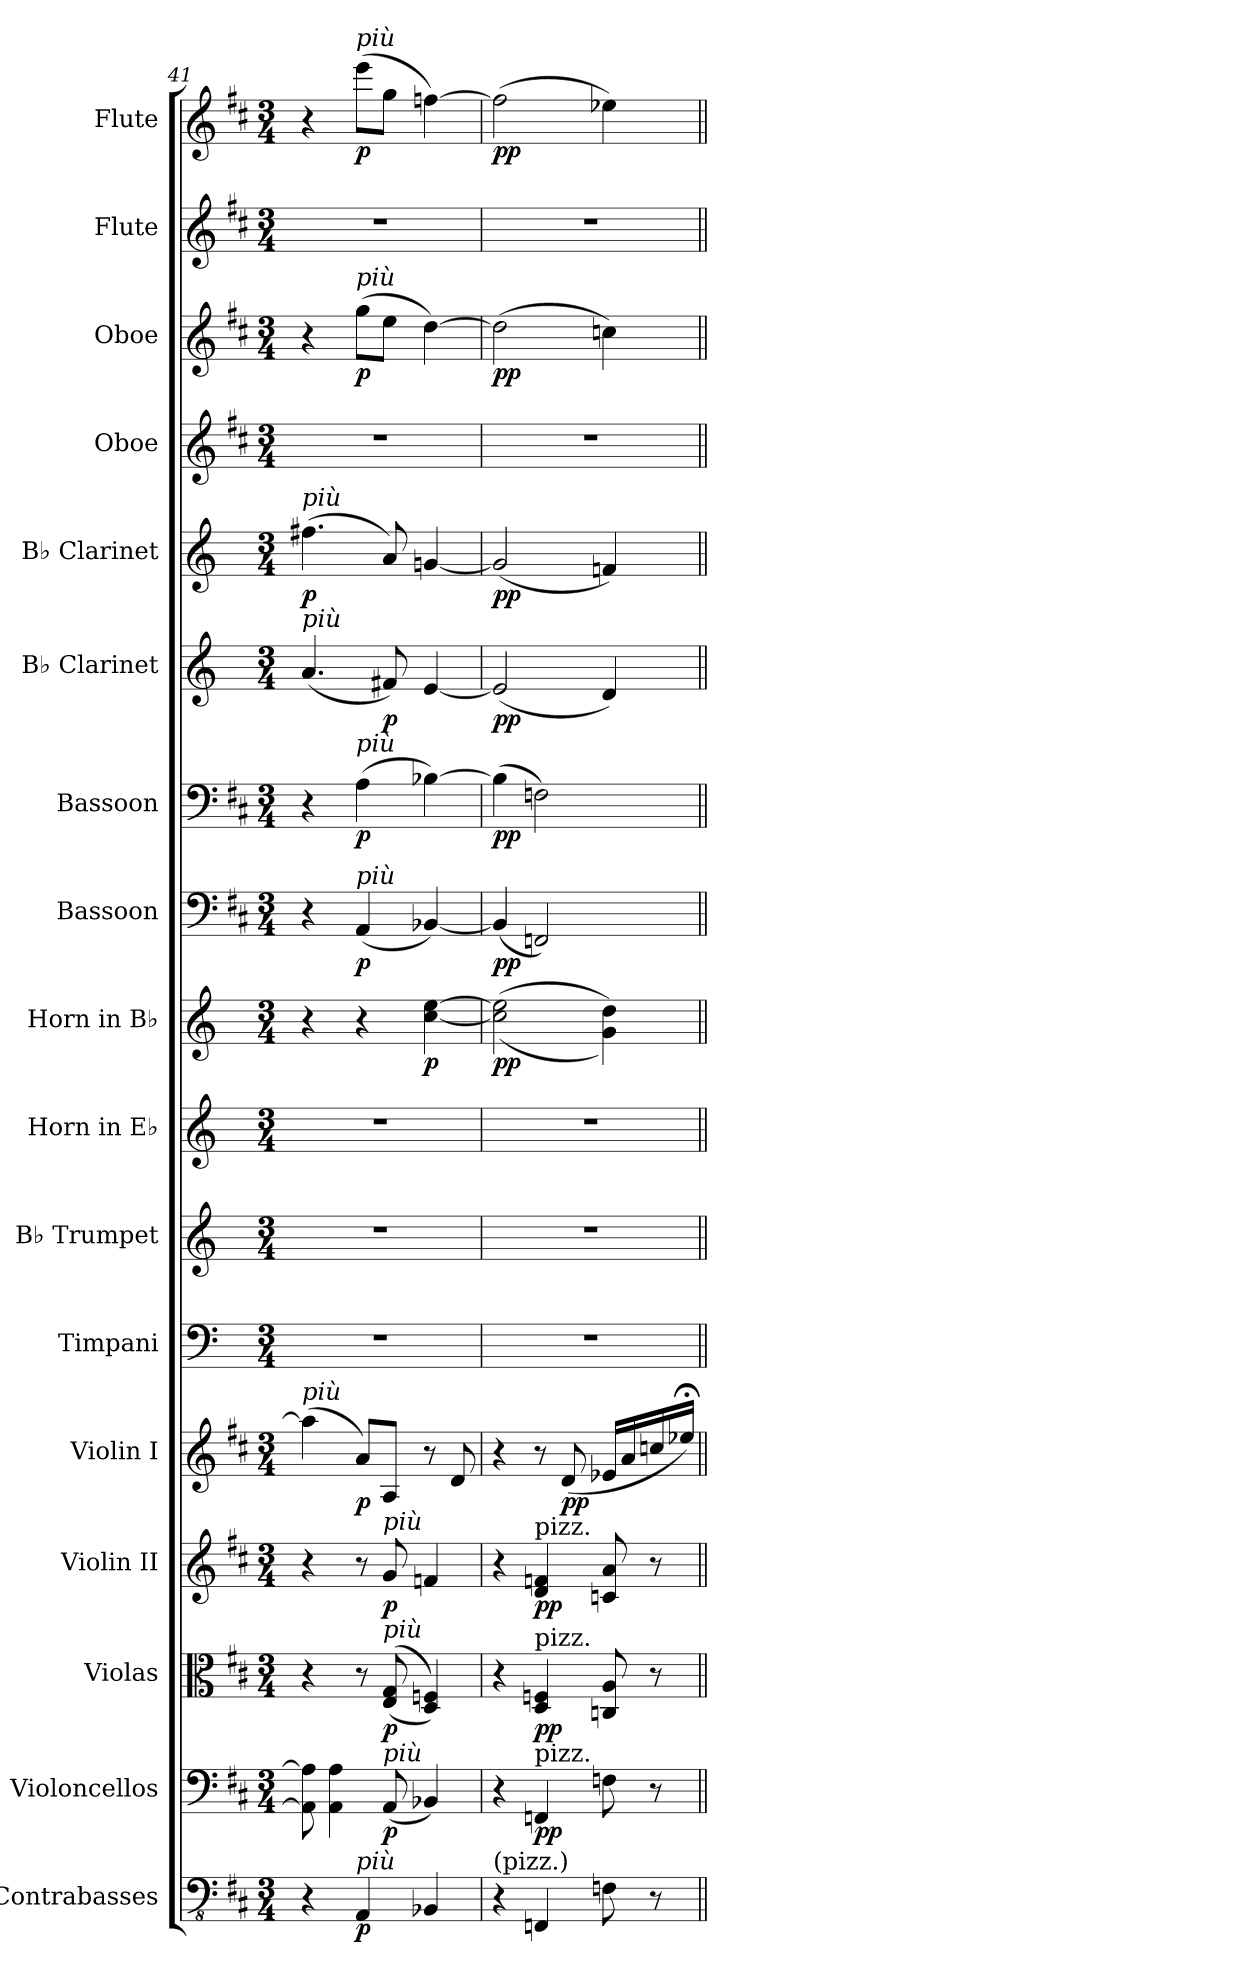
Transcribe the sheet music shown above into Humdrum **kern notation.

**kern	**dynam	**kern	**dynam	**kern	**dynam	**kern	**dynam	**kern	**dynam	**kern	**kern	**kern	**kern	**dynam	**kern	**dynam	**kern	**dynam	**kern	**dynam	**kern	**dynam	**kern	**kern	**dynam	**kern	**kern	**dynam
*part17	*part17	*part16	*part16	*part15	*part15	*part14	*part14	*part13	*part13	*part12	*part11	*part10	*part9	*part9	*part8	*part8	*part7	*part7	*part6	*part6	*part5	*part5	*part4	*part3	*part3	*part2	*part1	*part1
*staff17	*staff17	*staff16	*staff16	*staff15	*staff15	*staff14	*staff14	*staff13	*staff13	*staff12	*staff11	*staff10	*staff9	*staff9	*staff8	*staff8	*staff7	*staff7	*staff6	*staff6	*staff5	*staff5	*staff4	*staff3	*staff3	*staff2	*staff1	*staff1
*I"Contrabasses	*	*I"Violoncellos	*	*I"Violas	*	*I"Violin II	*	*I"Violin I	*	*I"Timpani	*I"B♭ Trumpet	*I"Horn in E♭	*I"Horn in B♭	*	*I"Bassoon	*	*I"Bassoon	*	*I"B♭ Clarinet	*	*I"B♭ Clarinet	*	*I"Oboe	*I"Oboe	*	*I"Flute	*I"Flute	*
*I'Cbs.	*	*I'Vcs.	*	*I'Vlas.	*	*I'Vln II.	*	*I'Vln I.	*	*I'Timp.	*I'B♭ Tpt.	*	*	*	*I'Bsn.	*	*I'Bsn.	*	*I'B♭ Cl.	*	*I'B♭ Cl.	*	*I'Ob.	*I'Ob.	*	*I'Fl.	*I'Fl.	*
*clefFv4	*	*clefF4	*	*clefC3	*	*clefG2	*	*clefG2	*	*clefF4	*clefG2	*clefG2	*clefG2	*	*clefF4	*	*clefF4	*	*clefG2	*	*clefG2	*	*clefG2	*clefG2	*	*clefG2	*clefG2	*
*	*	*	*	*	*	*	*	*	*	*	*ITrd1c2	*ITrd5c9	*ITrd1c2	*	*	*	*	*	*ITrd1c2	*	*ITrd1c2	*	*	*	*	*	*	*
*k[f#c#]	*	*k[f#c#]	*	*k[f#c#]	*	*k[f#c#]	*	*k[f#c#]	*	*k[]	*k[b-e-]	*k[b-e-a-]	*k[b-e-]	*	*k[f#c#]	*	*k[f#c#]	*	*k[b-e-]	*	*k[b-e-]	*	*k[f#c#]	*k[f#c#]	*	*k[f#c#]	*k[f#c#]	*
*M3/4	*	*M3/4	*	*M3/4	*	*M3/4	*	*M3/4	*	*M3/4	*M3/4	*M3/4	*M3/4	*	*M3/4	*	*M3/4	*	*M3/4	*	*M3/4	*	*M3/4	*M3/4	*	*M3/4	*M3/4	*
=41	=41	=41	=41	=41	=41	=41	=41	=41	=41	=41	=41	=41	=41	=41	=41	=41	=41	=41	=41	=41	=41	=41	=41	=41	=41	=41	=41	=41
!	!	!	!	!	!	!	!	!	!	!	!	!	!	!	!	!	!	!	!	!	!LO:TX:a:i:t=più	!	!	!	!	!	!	!
!	!	!	!	!	!	!	!	!	!	!	!	!	!	!	!	!	!	!	!LO:TX:a:i:t=più	!	!	!	!	!	!	!	!	!
!	!	!	!	!	!	!	!	!LO:TX:a:i:t=più	!	!	!	!	!	!	!	!	!	!	!	!	!	!	!	!	!	!	!	!
!	!	!	!	!	!	!	!	!	!	!	!	!	!	!	!	!	!	!	!	!	!	!LO:DY:b	!	!	!	!	!	!
4r	.	8AA\] 8A\]	.	4r	.	4r	.	(4aa\]	.	2.r	2.r	2.r	4r	.	4r	.	4r	.	(4.g/	.	(4.een\	p	2.r	4r	.	2.r	4r	.
.	.	4AA\ 4A\	.	.	.	.	.	.	.	.	.	.	.	.	.	.	.	.	.	.	.	.	.	.	.	.	.	.
*	*	*	*	*	*	*	*	*	*	*	*	*	*	*	*	*	*	*	*	*	*	*	*	*	*	*	*MM30	*
!	!	!	!	!	!	!	!	!	!	!	!	!	!	!	!	!	!	!	!	!	!	!	!	!	!	!	!LO:TX:a:i:t=più	!
!	!	!	!	!	!	!	!	!	!	!	!	!	!	!	!	!	!	!	!	!	!	!	!	!LO:TX:a:i:t=più	!	!	!	!
!	!	!	!	!	!	!	!	!	!	!	!	!	!	!	!	!	!LO:TX:a:i:t=più	!	!	!	!	!	!	!	!	!	!	!
!	!	!	!	!	!	!	!	!	!	!	!	!	!	!	!LO:TX:a:i:t=più	!	!	!	!	!	!	!	!	!	!	!	!	!
!LO:TX:a:i:t=più	!	!	!	!	!	!	!	!	!	!	!	!	!	!	!	!	!	!	!	!	!	!	!	!	!	!	!	!
!	!LO:DY:b	!	!	!	!	!	!	!	!LO:DY:b	!	!	!	!	!	!	!LO:DY:b	!	!LO:DY:b	!	!	!	!	!	!	!LO:DY:b	!	!	!LO:DY:b
4AAA/	p	.	.	8r	.	8r	.	8a/L)	p	.	.	.	4r	.	(4AA/	p	(4A\	p	.	.	.	.	.	(8gg\L	p	.	(8eee\L	p
!	!	!	!	!	!	!LO:TX:a:i:t=più	!	!	!	!	!	!	!	!	!	!	!	!	!	!	!	!	!	!	!	!	!	!
!	!	!	!	!LO:TX:a:i:t=più	!	!	!	!	!	!	!	!	!	!	!	!	!	!	!	!	!	!	!	!	!	!	!	!
!	!	!LO:TX:a:i:t=più	!	!	!	!	!	!	!	!	!	!	!	!	!	!	!	!	!	!	!	!	!	!	!	!	!	!
!	!	!	!LO:DY:b	!	!LO:DY:b	!	!LO:DY:b	!	!	!	!	!	!	!	!	!	!	!	!	!LO:DY:b	!	!	!	!	!	!	!	!
.	.	(8AA/	p	((>8E/ 8G/	p	8g/	p	8A/J	.	.	.	.	.	.	.	.	.	.	8en/)	p	8g/)	.	.	8ee\J	.	.	8gg\J	.
!	!	!	!	!	!	!	!	!	!	!	!	!	!	!LO:DY:b	!	!	!	!	!	!	!	!	!	!	!	!	!	!
4BBB-X/	.	4BB-X/)	.	4D/ 4Fn/))	.	4fn/	.	8r	.	.	.	.	[4b-\ [4dd\	p	[4BB-X/)	.	[4B-X\)	.	[4d/	.	[4fn/	.	.	[4dd\)	.	.	[4ffn\)	.
.	.	.	.	.	.	.	.	8d/	.	.	.	.	.	.	.	.	.	.	.	.	.	.	.	.	.	.	.	.
=42	=42	=42	=42	=42	=42	=42	=42	=42	=42	=42	=42	=42	=42	=42	=42	=42	=42	=42	=42	=42	=42	=42	=42	=42	=42	=42	=42	=42
!LO:TX:a:t=(pizz.)	!	!	!	!	!	!	!	!	!	!	!	!	!	!	!	!	!	!	!	!	!	!	!	!	!	!	!	!
!	!	!	!	!	!	!	!	!	!	!	!	!	!	!LO:DY:b	!	!LO:DY:b	!	!LO:DY:b	!	!LO:DY:b	!	!LO:DY:b	!	!	!LO:DY:b	!	!	!LO:DY:b
4r	.	4r	.	4r	.	4r	.	4r	.	2.r	2.r	2.r	((2b-\] 2dd\]	pp	(4BB-/]	pp	(4B-\]	pp	(2d/]	pp	(2f/]	pp	2.r	(2dd\]	pp	2.r	(2ff\]	pp
!	!	!	!	!	!	!LO:TX:a:t=pizz.	!	!	!	!	!	!	!	!	!	!	!	!	!	!	!	!	!	!	!	!	!	!
!	!	!	!	!LO:TX:a:t=pizz.	!	!	!	!	!	!	!	!	!	!	!	!	!	!	!	!	!	!	!	!	!	!	!	!
!	!	!LO:TX:a:t=pizz.	!	!	!	!	!	!	!	!	!	!	!	!	!	!	!	!	!	!	!	!	!	!	!	!	!	!
!	!	!	!LO:DY:b	!	!LO:DY:b	!	!LO:DY:b	!	!	!	!	!	!	!	!	!	!	!	!	!	!	!	!	!	!	!	!	!
4FFFn/	.	4FFn/	pp	4D/ 4Fn/	pp	4d/ 4fn/	pp	8r	.	.	.	.	.	.	2FFn/)	.	2Fn\)	.	.	.	.	.	.	.	.	.	.	.
!	!	!	!	!	!	!	!	!	!LO:DY:b	!	!	!	!	!	!	!	!	!	!	!	!	!	!	!	!	!	!	!
.	.	.	.	.	.	.	.	(8d/	pp	.	.	.	.	.	.	.	.	.	.	.	.	.	.	.	.	.	.	.
8FFn\	.	8Fn\	.	8Cn/ 8A/	.	8cn/ 8a/	.	16e-X/LL	.	.	.	.	4f\ 4cc\))	.	.	.	.	.	4c/)	.	4e-X/)	.	.	4ccn\)	.	.	4ee-X\)	.
.	.	.	.	.	.	.	.	16a/	.	.	.	.	.	.	.	.	.	.	.	.	.	.	.	.	.	.	.	.
8r	.	8r	.	8r	.	8r	.	16ccn/	.	.	.	.	.	.	.	.	.	.	.	.	.	.	.	.	.	.	.	.
.	.	.	.	.	.	.	.	16ee-X;</JJ)	.	.	.	.	.	.	.	.	.	.	.	.	.	.	.	.	.	.	.	.
=||	=||	=||	=||	=||	=||	=||	=||	=||	=||	=||	=||	=||	=||	=||	=||	=||	=||	=||	=||	=||	=||	=||	=||	=||	=||	=||	=||	=||
*-	*-	*-	*-	*-	*-	*-	*-	*-	*-	*-	*-	*-	*-	*-	*-	*-	*-	*-	*-	*-	*-	*-	*-	*-	*-	*-	*-	*-
